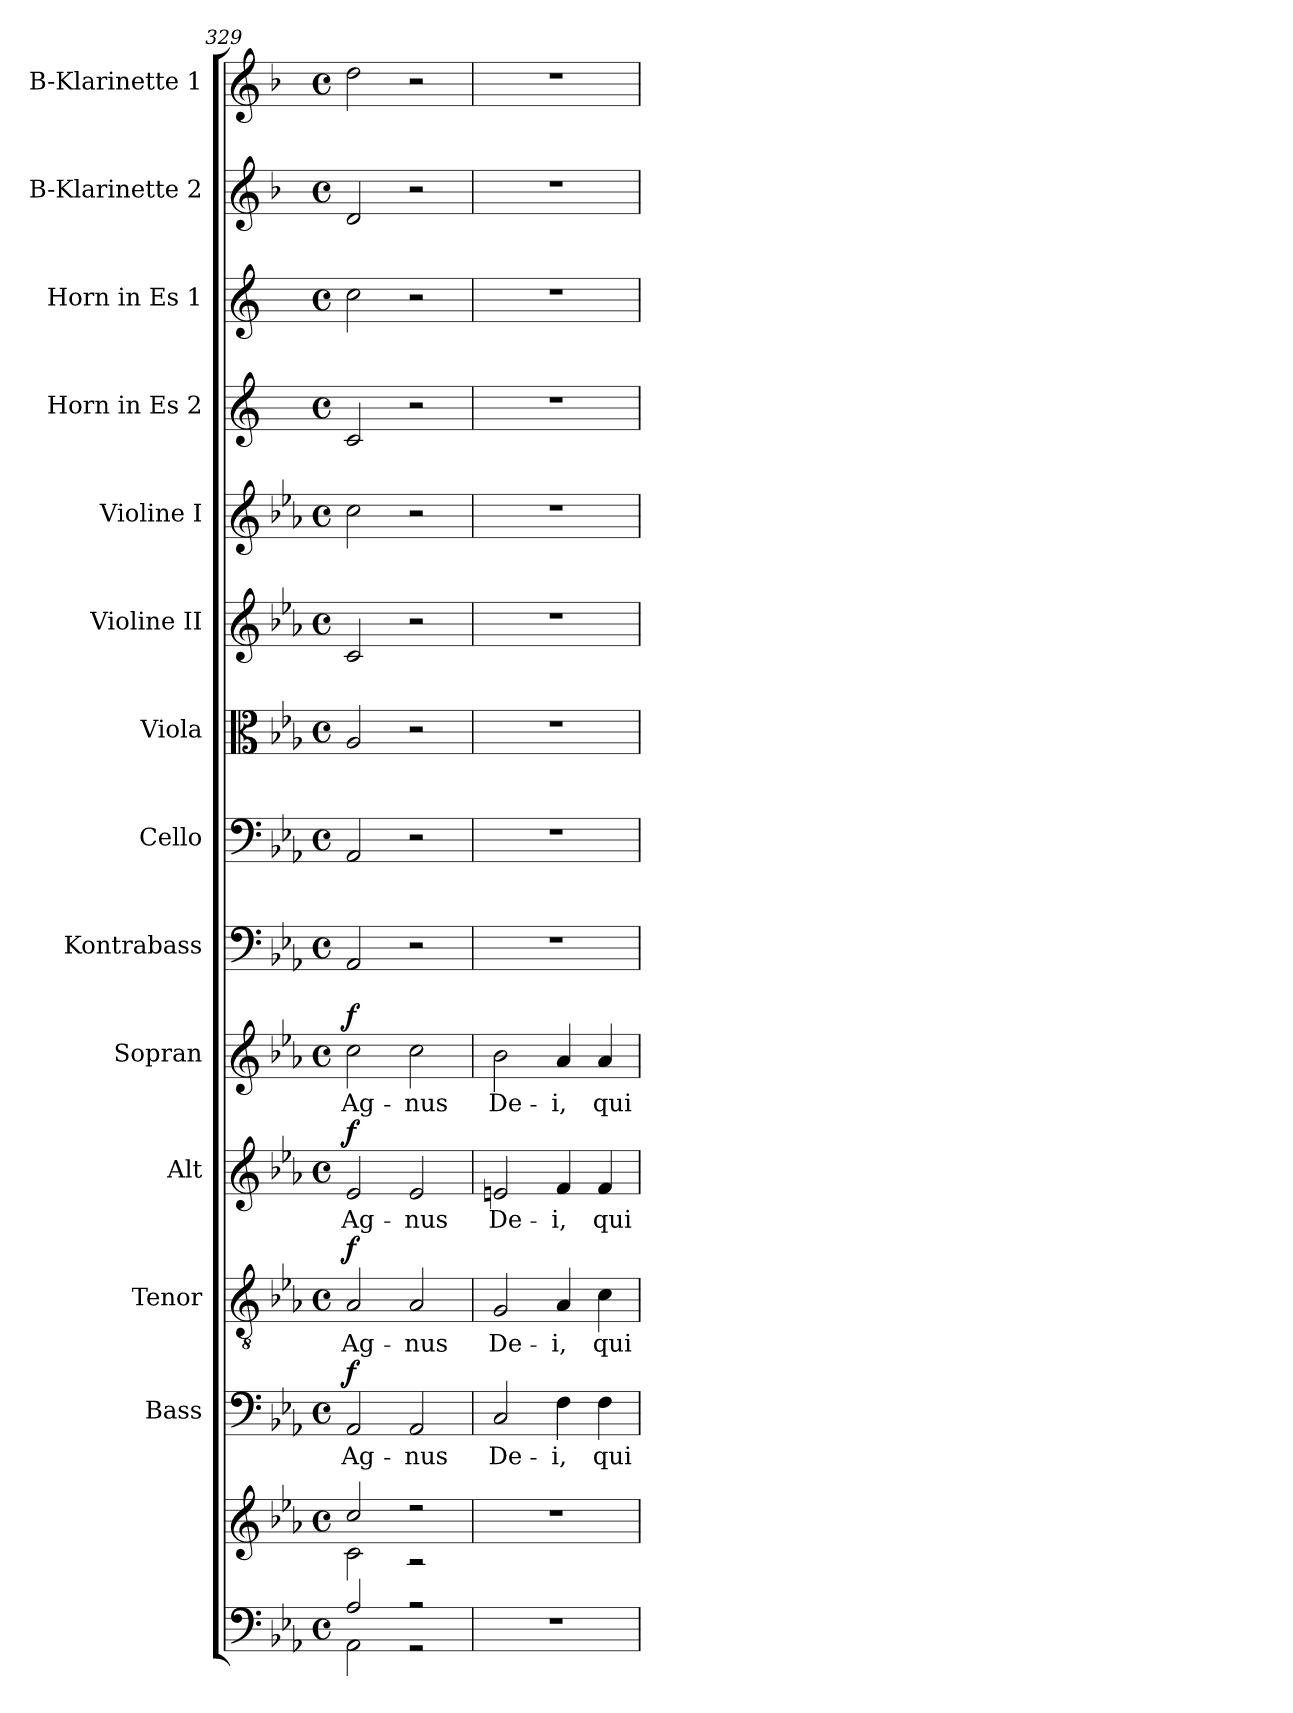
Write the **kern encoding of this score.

**kern	**kern	**kern	**text	**dynam	**kern	**text	**dynam	**kern	**text	**dynam	**kern	**text	**dynam	**kern	**kern	**kern	**kern	**kern	**kern	**kern	**kern	**kern
*part14	*part14	*part13	*part13	*part13	*part12	*part12	*part12	*part11	*part11	*part11	*part10	*part10	*part10	*part9	*part8	*part7	*part6	*part5	*part4	*part3	*part2	*part1
*staff15	*staff14	*staff13	*staff13	*staff13	*staff12	*staff12	*staff12	*staff11	*staff11	*staff11	*staff10	*staff10	*staff10	*staff9	*staff8	*staff7	*staff6	*staff5	*staff4	*staff3	*staff2	*staff1
*	*	*I"Bass	*	*	*I"Tenor	*	*	*I"Alt	*	*	*I"Sopran	*	*	*I"Kontrabass	*I"Cello	*I"Viola	*I"Violine II	*I"Violine I	*I"Horn in Es 2	*I"Horn in Es 1	*I"B-Klarinette 2	*I"B-Klarinette 1
*	*	*I'B.	*	*	*I'T.	*	*	*I'A.	*	*	*I'S.	*	*	*I'Kb.	*	*I'Vla.	*I'Vl. II	*I'Vl. I	*I'Hrn. 2	*I'Hrn. 1	*I'Kl. 2	*I'Kl. 1
*clefF4	*clefG2	*clefF4	*	*	*clefGv2	*	*	*clefG2	*	*	*clefG2	*	*	*clefF4	*clefF4	*clefC3	*clefG2	*clefG2	*clefG2	*clefG2	*clefG2	*clefG2
*	*	*	*	*	*	*	*	*	*	*	*	*	*	*ITrd7c12	*	*	*	*	*ITrd5c9	*ITrd5c9	*ITrd1c2	*ITrd1c2
*k[b-e-a-]	*k[b-e-a-]	*k[b-e-a-]	*	*	*k[b-e-a-]	*	*	*k[b-e-a-]	*	*	*k[b-e-a-]	*	*	*k[b-e-a-]	*k[b-e-a-]	*k[b-e-a-]	*k[b-e-a-]	*k[b-e-a-]	*k[b-e-a-]	*k[b-e-a-]	*k[b-e-a-]	*k[b-e-a-]
*E-:	*E-:	*E-:	*	*	*E-:	*	*	*E-:	*	*	*E-:	*	*	*E-:	*E-:	*E-:	*E-:	*E-:	*E-:	*E-:	*E-:	*E-:
*M4/4	*M4/4	*M4/4	*	*	*M4/4	*	*	*M4/4	*	*	*M4/4	*	*	*M4/4	*M4/4	*M4/4	*M4/4	*M4/4	*M4/4	*M4/4	*M4/4	*M4/4
*met(c)	*met(c)	*met(c)	*	*	*met(c)	*	*	*met(c)	*	*	*met(c)	*	*	*met(c)	*met(c)	*met(c)	*met(c)	*met(c)	*met(c)	*met(c)	*met(c)	*met(c)
=329	=329	=329	=329	=329	=329	=329	=329	=329	=329	=329	=329	=329	=329	=329	=329	=329	=329	=329	=329	=329	=329	=329
*^	*^	*	*	*	*	*	*	*	*	*	*	*	*	*	*	*	*	*	*	*	*	*
!	!	!	!	!	!LO:LY:b	!LO:DY:a	!	!LO:LY:b	!LO:DY:a	!	!LO:LY:b	!LO:DY:a	!	!LO:LY:b	!LO:DY:a	!	!	!	!	!	!	!	!	!
2A-/	2AA-\	2cc/	2c\	2AA-/	Ag-	f	2A-/	Ag-	f	2e-/	Ag-	f	2cc\	Ag-	f	2AAA-/	2AA-/	2A-/	2c/	2cc\	2E-/	2e-\	2c/	2cc\
!	!	!	!	!	!LO:LY:b	!	!	!LO:LY:b	!	!	!LO:LY:b	!	!	!LO:LY:b	!	!	!	!	!	!	!	!	!	!
2r	2r	2r	2r	2AA-/	-nus	.	2A-/	-nus	.	2e-/	-nus	.	2cc\	-nus	.	2r	2r	2r	2r	2r	2r	2r	2r	2r
=330	=330	=330	=330	=330	=330	=330	=330	=330	=330	=330	=330	=330	=330	=330	=330	=330	=330	=330	=330	=330	=330	=330	=330	=330
!	!	!	!	!	!LO:LY:b	!	!	!LO:LY:b	!	!	!LO:LY:b	!	!	!LO:LY:b	!	!	!	!	!	!	!	!	!	!
*v	*v	*	*	*	*	*	*	*	*	*	*	*	*	*	*	*	*	*	*	*	*	*	*	*
*	*v	*v	*	*	*	*	*	*	*	*	*	*	*	*	*	*	*	*	*	*	*	*	*
1r	1r	2C/	De-	.	2G/	De-	.	2en/	De-	.	2b-\	De-	.	1r	1r	1r	1r	1r	1r	1r	1r	1r
!	!	!	!LO:LY:b	!	!	!LO:LY:b	!	!	!LO:LY:b	!	!	!LO:LY:b	!	!	!	!	!	!	!	!	!	!
.	.	4F\	-i,	.	4A-/	-i,	.	4f/	-i,	.	4a-/	-i,	.	.	.	.	.	.	.	.	.	.
!	!	!	!LO:LY:b	!	!	!LO:LY:b	!	!	!LO:LY:b	!	!	!LO:LY:b	!	!	!	!	!	!	!	!	!	!
.	.	4F\	qui	.	4c\	qui	.	4f/	qui	.	4a-/	qui	.	.	.	.	.	.	.	.	.	.
=	=	=	=	=	=	=	=	=	=	=	=	=	=	=	=	=	=	=	=	=	=	=
*-	*-	*-	*-	*-	*-	*-	*-	*-	*-	*-	*-	*-	*-	*-	*-	*-	*-	*-	*-	*-	*-	*-
